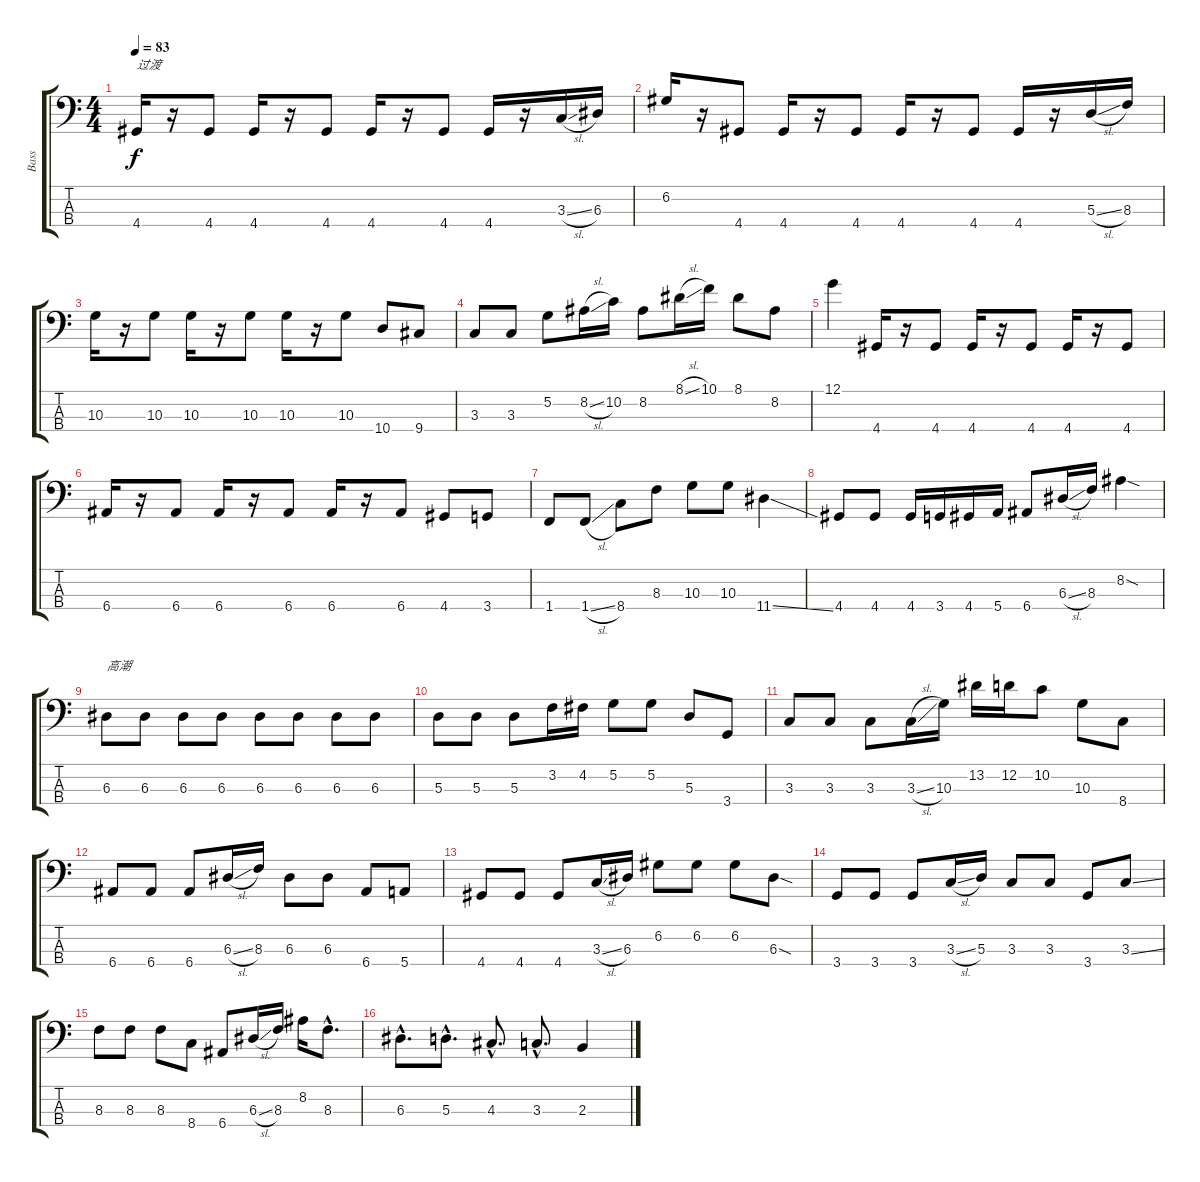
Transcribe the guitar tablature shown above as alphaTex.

\track ("Bass" "Bass") {instrument electricbassfinger}
\staff {score tabs}
\tuning (G2 D2 A1 E1) {hide}
\ts (4 4)
\tempo 83
\clef f4
\ks c
4.4.16{txt "过渡" dy f} r.16 4.4.8 4.4.16 r.16 4.4.8 4.4.16 r.16 4.4.8 4.4.16 r.16 3.3{sl}.16 6.3.16 |
6.2.16 r.16 4.4.8 4.4.16 r.16 4.4.8 4.4.16 r.16 4.4.8 4.4.16 r.16 5.3{sl}.16 8.3.16 |
10.3.16 r.16 10.3.8 10.3.16 r.16 10.3.8 10.3.16 r.16 10.3.8 10.4.8 9.4.8 |
3.3.8 3.3.8 5.2.8 8.2{sl}.16 10.2.16 8.2.8 8.1{sl}.16 10.1.16 8.1.8 8.2.8 |
12.1.4 4.4.16 r.16 4.4.8 4.4.16 r.16 4.4.8 4.4.16 r.16 4.4.8 |
6.4.16 r.16 6.4.8 6.4.16 r.16 6.4.8 6.4.16 r.16 6.4.8 4.4.8 3.4.8 |
1.4.8 1.4{sl}.8 8.4.8 8.3.8 10.3.8 10.3.8 11.4{ss}.4 |
4.4.8 4.4.8 4.4.16 3.4.16 4.4.16 5.4.16 6.4.8 6.3{sl}.16 8.3.16 8.2{sod}.4 |
6.3.8{txt "高潮"} 6.3.8 6.3.8 6.3.8 6.3.8 6.3.8 6.3.8 6.3.8 |
5.3.8 5.3.8 5.3.8 3.2.16 4.2.16 5.2.8 5.2.8 5.3.8 3.4.8 |
3.3.8 3.3.8 3.3.8 3.3{sl}.16 10.3.16 13.2.16 12.2.16 10.2.8 10.3.8 8.4.8 |
6.4.8 6.4.8 6.4.8 6.3{sl}.16 8.3.16 6.3.8 6.3.8 6.4.8 5.4.8 |
4.4.8 4.4.8 4.4.8 3.3{sl}.16 6.3.16 6.2.8 6.2.8 6.2.8 6.3{sod}.8 |
3.4.8 3.4.8 3.4.8 3.3{sl}.16 5.3.16 3.3.8 3.3.8 3.4.8 3.3{ss}.8 |
8.3.8 8.3.8 8.3.8 8.4.8 6.4.8 6.3{sl}.16 8.3.16 8.2.16 8.3{hac}.8{d} |
6.3{hac}.8{d} 5.3{hac}.8{d} 4.3{hac}.8{d} 3.3{hac}.8{d} 2.3.4
